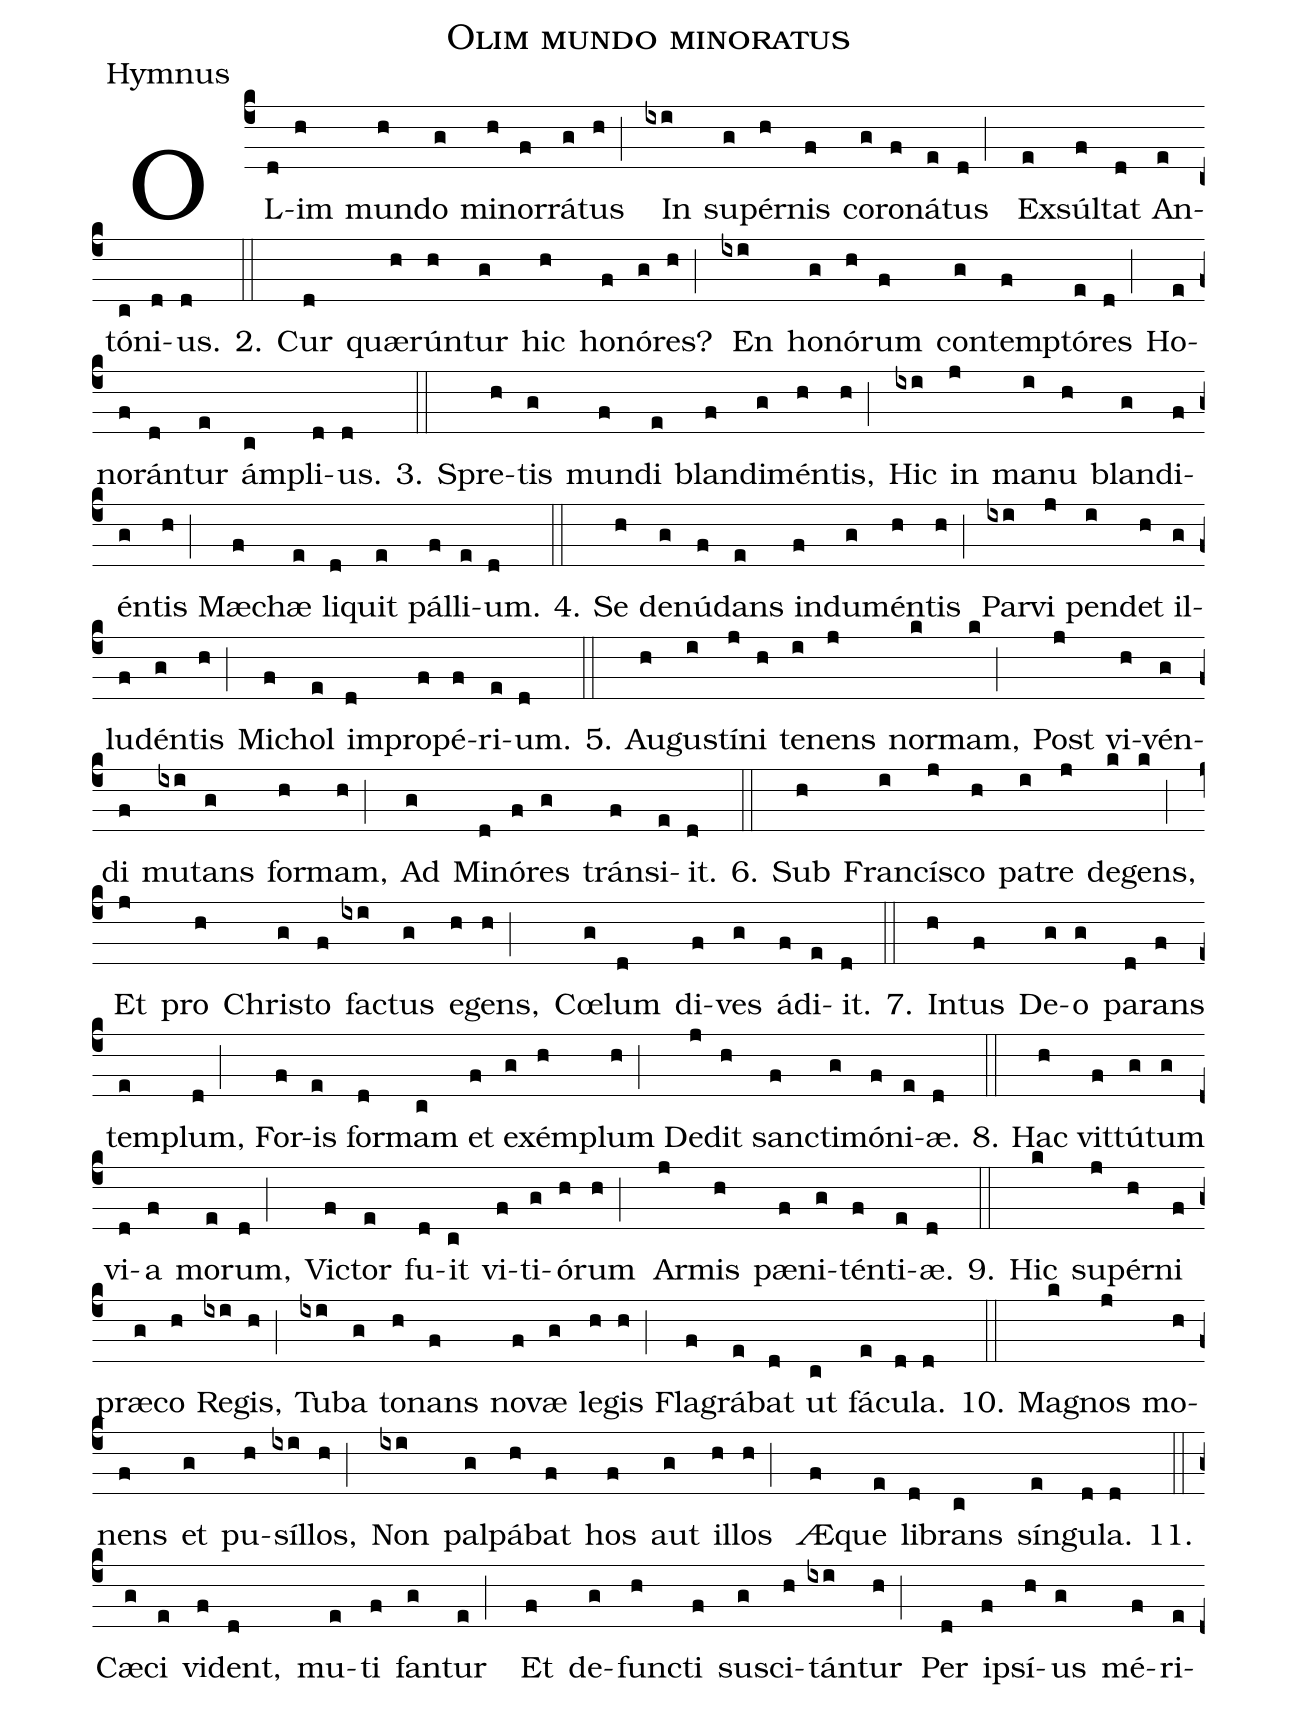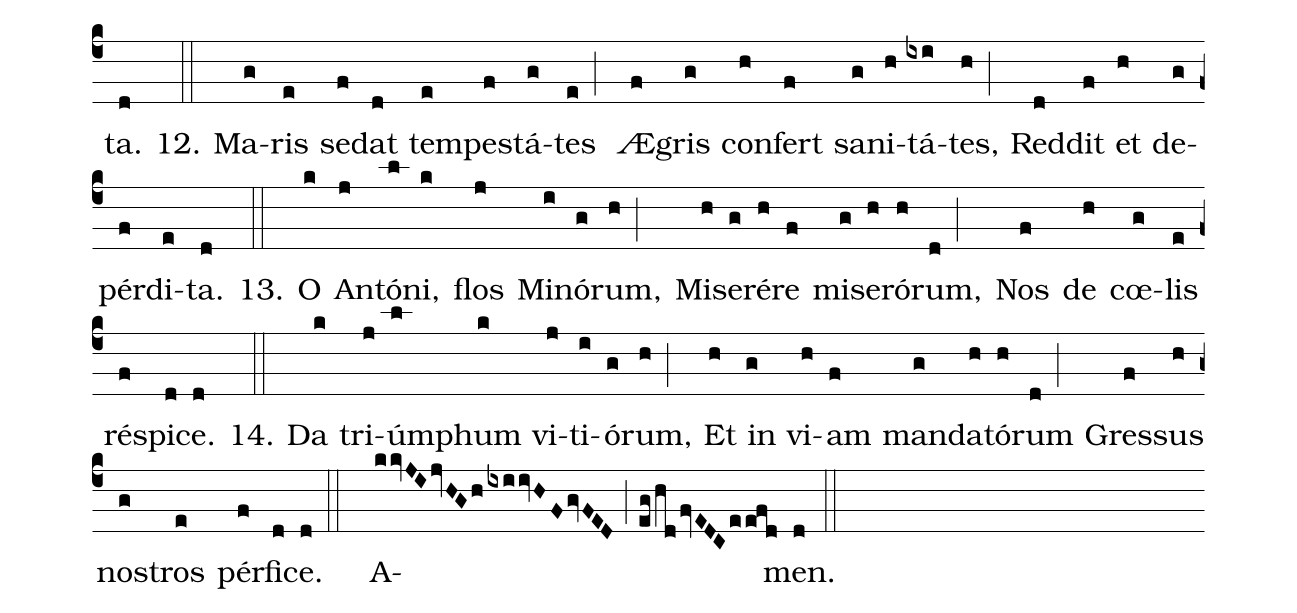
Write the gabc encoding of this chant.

name:Olim mundo minoratus;
office-part:Hymnus;
%%
(c4)
OL(d)im(h) mun(h)do(g) mi(h)nor(f)rá(g)tus(h;) In(ixi) su(g)pér(h)nis(f) co(g)ro(f)ná(e)tus(d;) Ex(e)súl(f)tat(d) An(e)tó(c)ni(d)us.(d) 2.(::) Cur(d) quæ(h)rún(h)tur(g) hic(h) ho(f)nó(g)res?(h;) En(ixi) ho(g)nó(h)rum(f) con(g)temp(f)tó(e)res(d;) Ho(e)no(f)rán(d)tur(e) ám(c)pli(d)us.(d) 3.(::) Spre(h)tis(g) mun(f)di(e) blan(f)di(g)mén(h)tis,(h;) Hic(ixi) in(j) ma(i)nu(h) blan(g)di(f)én(g)tis(h;) Mæ(f)chæ(e) li(d)quit(e) pál(f)li(e)um.(d) 4.(::) Se(h) de(g)nú(f)dans(e) in(f)du(g)mén(h)tis(h;) Par(ixi)vi(j) pen(i)det(h) il(g)lu(f)dén(g)tis(h;) Mich(f)ol(e) im(d)pro(f)pé(f)ri(e)um.(d) 5.(::) Au(h)gus(i)tí(j)ni(h) te(i)nens(j) nor(k)mam,(k;) Post(j) vi(h)vén(g)di(f) mu(ixi)tans(g) for(h)mam,(h;) Ad(g) Mi(d)nó(f)res(g) trán(f)si(e)it.(d) 6.(::) Sub(h) Fran(i)cís(j)co(h) pa(i)tre(j) de(k)gens,(k;) Et(j) pro(h) Chris(g)to(f) fac(ixi)tus(g) e(h)gens,(h;) Cœ(g)lum(d) di(f)ves(g) á(f)di(e)it.(d) 7.(::) In(h)tus(f) De(g)o(g) pa(d)rans(f) tem(e)plum,(d;) For(f)is(e) for(d)mam(c) et(f) ex(g)ém(h)plum(h;) De(j)dit(h) sanc(f)ti(g)mó(f)ni(e)æ.(d) 8.(::) Hac(h) vit(f)tú(g)tum(g) vi(d)a(f) mo(e)rum,(d;) Vic(f)tor(e) fu(d)it(c) vi(f)ti(g)ó(h)rum(h;) Ar(j)mis(h) pæ(f)ni(g)tén(f)ti(e)æ.(d) 9.(::) Hic(k) su(j)pér(h)ni(f) præ(g)co(h) Re(ixi)gis,(h;) Tu(ixi)ba(g) to(h)nans(f) no(f)væ(g) le(h)gis(h;) Fla(f)grá(e)bat(d) ut(c) fá(e)cu(d)la.(d) 10.(::) Mag(k)nos(j) mo(h)nens(f) et(g) pu(h)síl(ixi)los,(h;) Non(ixi) pal(g)pá(h)bat(f) hos(f) aut(g) il(h)los(h;) Æ(f)que(e) lib(d)rans(c) sín(e)gu(d)la.(d)  11.(::) Cæ(g)ci(e) vi(f)dent,(d) mu(e)ti(f) fan(g)tur(e;) Et(f) de(g)func(h)ti(f) su(g)sci(h)tán(ixi)tur(h;) Per(d) ip(f)sí(h)us(g) mé(f)ri(e)ta.(d) 12.(::) Ma(g)ris(e) se(f)dat(d) tem(e)pes(f)tá(g)tes(e;) Æ(f)gris(g) con(h)fert(f) sa(g)ni(h)tá(ixi)tes,(h;) Red(d)dit(f) et(h) de(g)pér(f)di(e)ta.(d) 13.(::) O(k) An(j)tó(l)ni,(k) flos(j) Mi(i)nó(g)rum,(h;) Mi(h)se(g)ré(h)re(f) mi(g)se(h)ró(h)rum,(d;) Nos(f) de(h) cœ(g)lis(e) rés(f)pi(d)ce.(d) 14.(::) Da(k) tri(j)úm(l)phum(k) vi(j)ti(i)ó(g)rum,(h;) Et(h) in(g) vi(h)am(f) man(g)da(h)tó(h)rum(d;) Gres(f)sus(h) nos(g)tros(e) pér(f)fi(d)ce.(d::) A(kkvJIjvHGhixiivHFgvFED;eg/hdfvEDCeefd)men.(d::)
